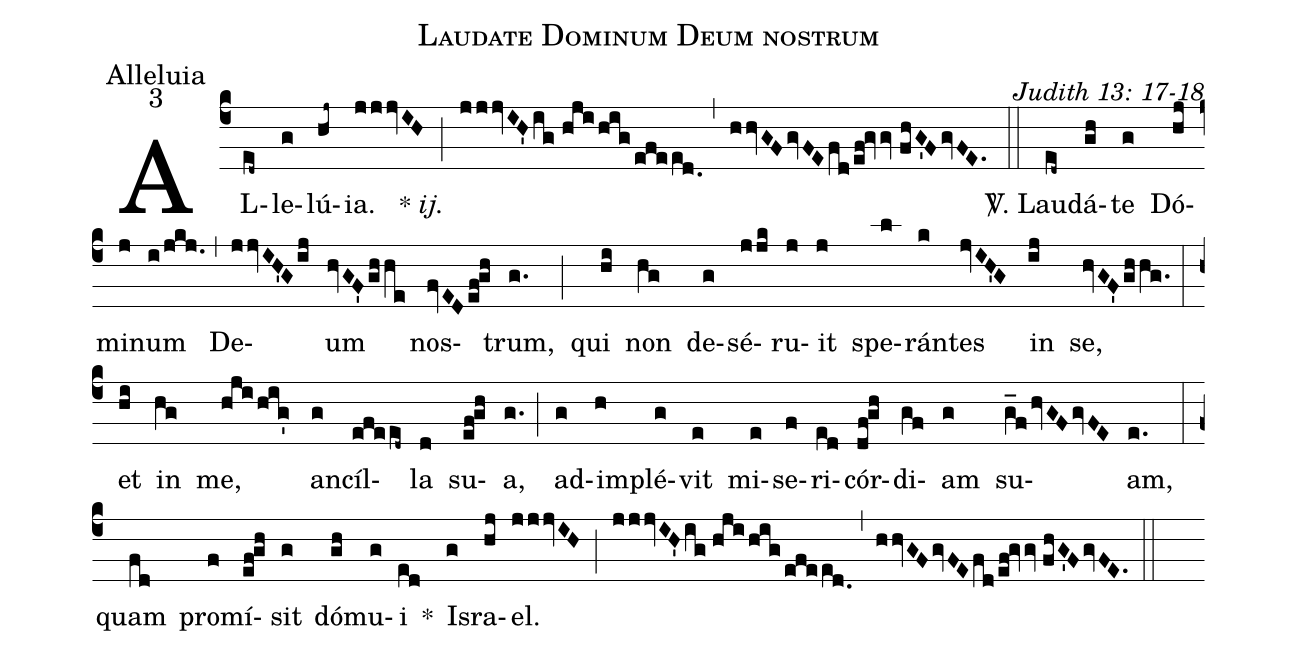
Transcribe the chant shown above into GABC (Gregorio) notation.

name: Laudate Dominum Deum nostrum;
office-part: Alleluia;
mode: 3;
commentary: Judith 13: 17-18;
%%
(c4) AL(ed~)le(g)lú(hj~)ia.(jjjvIH) {*}~<i>ij.</i>(;) (jjjvIH'ig//hji/hig/efeed.0) (,) (hhvGFgvFEfd/ef!gvv//fhG'FgvFE.) (::)
<sp>V/</sp>. Lau(ed~)dá(gh)te(g) Dó(hj)mi(j)num(i/jkj.) (,) De(jjvIH'Gij)um(hvGF'ghhe) nos(fvEDef!gh)trum,(g.) (;) qui(hi) non(hg) de(g)sé(jjk)ru(j)it(j) spe(l)rán(k)tes(jvIH'G) in(ij) se,(hvGF'ghhg.) (:)
et(hi) in(hg) me,(hji/hig') an(g)cíl(efeed~)la(d) su(ef!gh)a,(g.) (;) ad(g)im(h)plé(g)vit(e) mi(e)se(f)ri(ed)cór(df!gh)di(gf)am(g) su(g_fhvGFgvFE)am,(e.) (:)
quam(fd) pro(f)mí(ef!gh)sit(g) dó(gh)mu(g)i(ed) *() Is(g)ra(hj)el.(jjjvIH) (;) (jjjvIH'ig//hji/hig/efeed.0) (,) (hhvGFgvFEfd/ef!gvv//fhG'FgvFE.) (::)
